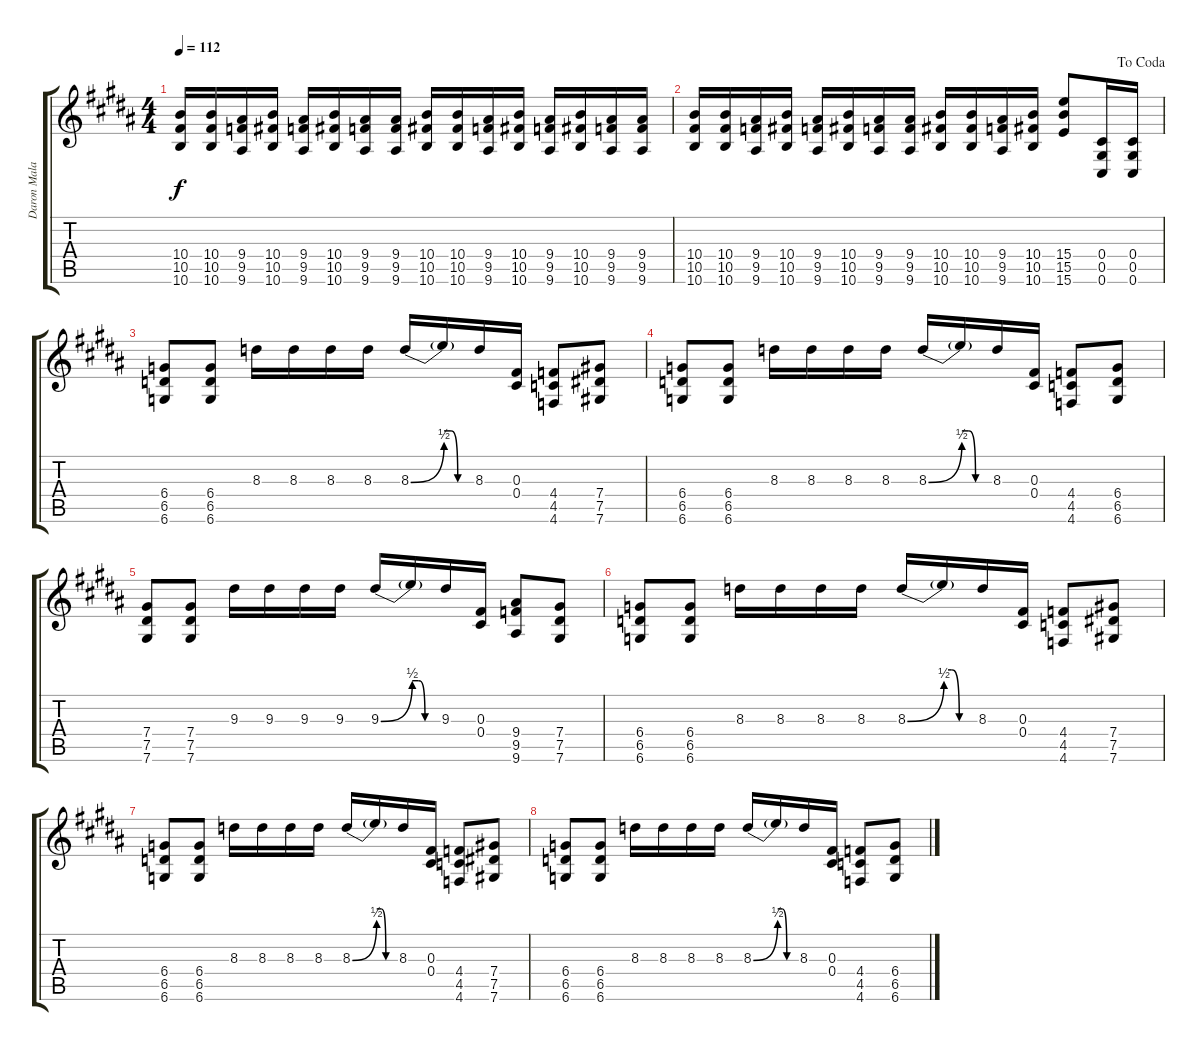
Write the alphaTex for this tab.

\track ("Daron Malakain" "Daron Mala") {instrument distortionguitar}
\staff {score tabs}
\tuning (Eb4 Bb3 Gb3 Db3 Ab2 Db2) {hide}
\ts (4 4)
\tempo 112
\clef g2
\ks b
(10.4 10.5 10.6).16{dy f} (10.4 10.5 10.6).16 (9.4 9.5 9.6).16 (10.4 10.5 10.6).16 (9.4 9.5 9.6).16 (10.4 10.5 10.6).16 (9.4 9.5 9.6).16 (9.4 9.5 9.6).16 (10.4 10.5 10.6).16 (10.4 10.5 10.6).16 (9.4 9.5 9.6).16 (10.4 10.5 10.6).16 (9.4 9.5 9.6).16 (10.4 10.5 10.6).16 (9.4 9.5 9.6).16 (9.4 9.5 9.6).16 |
\jump dacoda
(10.4 10.5 10.6).16 (10.4 10.5 10.6).16 (9.4 9.5 9.6).16 (10.4 10.5 10.6).16 (9.4 9.5 9.6).16 (10.4 10.5 10.6).16 (9.4 9.5 9.6).16 (9.4 9.5 9.6).16 (10.4 10.5 10.6).16 (10.4 10.5 10.6).16 (9.4 9.5 9.6).16 (10.4 10.5 10.6).16 (15.4 15.5 15.6).8 (0.4 0.5 0.6).16 (0.4 0.5 0.6).16 |
(6.4 6.5 6.6).8 (6.4 6.5 6.6).8 8.3.16 8.3.16 8.3.16 8.3.16 8.3{be (bend 0 0 60 2)}.16 8.3{be (custom 0 4 15 4 30 0 60 0) t}.16 8.3.16 (0.3 0.4).16 (4.4 4.5 4.6).8 (7.4 7.5 7.6).8 |
(6.4 6.5 6.6).8 (6.4 6.5 6.6).8 8.3.16 8.3.16 8.3.16 8.3.16 8.3{be (bend 0 0 60 2)}.16 8.3{be (custom 0 4 15 4 30 0 60 0) t}.16 8.3.16 (0.3 0.4).16 (4.4 4.5 4.6).8 (6.4 6.5 6.6).8 |
(7.4 7.5 7.6).8 (7.4 7.5 7.6).8 9.3.16 9.3.16 9.3.16 9.3.16 9.3{be (bend 0 0 60 2)}.16 9.3{be (custom 0 2 15 2 30 0 60 0) t}.16 9.3.16 (0.3 0.4).16 (9.4 9.5 9.6).8 (7.4 7.5 7.6).8 |
(6.4 6.5 6.6).8 (6.4 6.5 6.6).8 8.3.16 8.3.16 8.3.16 8.3.16 8.3{be (bend 0 0 60 2)}.16 8.3{be (custom 0 4 15 4 30 0 60 0) t}.16 8.3.16 (0.3 0.4).16 (4.4 4.5 4.6).8 (7.4 7.5 7.6).8 |
(6.4 6.5 6.6).8 (6.4 6.5 6.6).8 8.3.16 8.3.16 8.3.16 8.3.16 8.3{be (bend 0 0 60 2)}.16 8.3{be (custom 0 4 15 4 30 0 60 0) t}.16 8.3.16 (0.3 0.4).16 (4.4 4.5 4.6).8 (7.4 7.5 7.6).8 |
(6.4 6.5 6.6).8 (6.4 6.5 6.6).8 8.3.16 8.3.16 8.3.16 8.3.16 8.3{be (bend 0 0 60 2)}.16 8.3{be (custom 0 4 15 4 30 0 60 0) t}.16 8.3.16 (0.3 0.4).16 (4.4 4.5 4.6).8 (6.4 6.5 6.6).8
